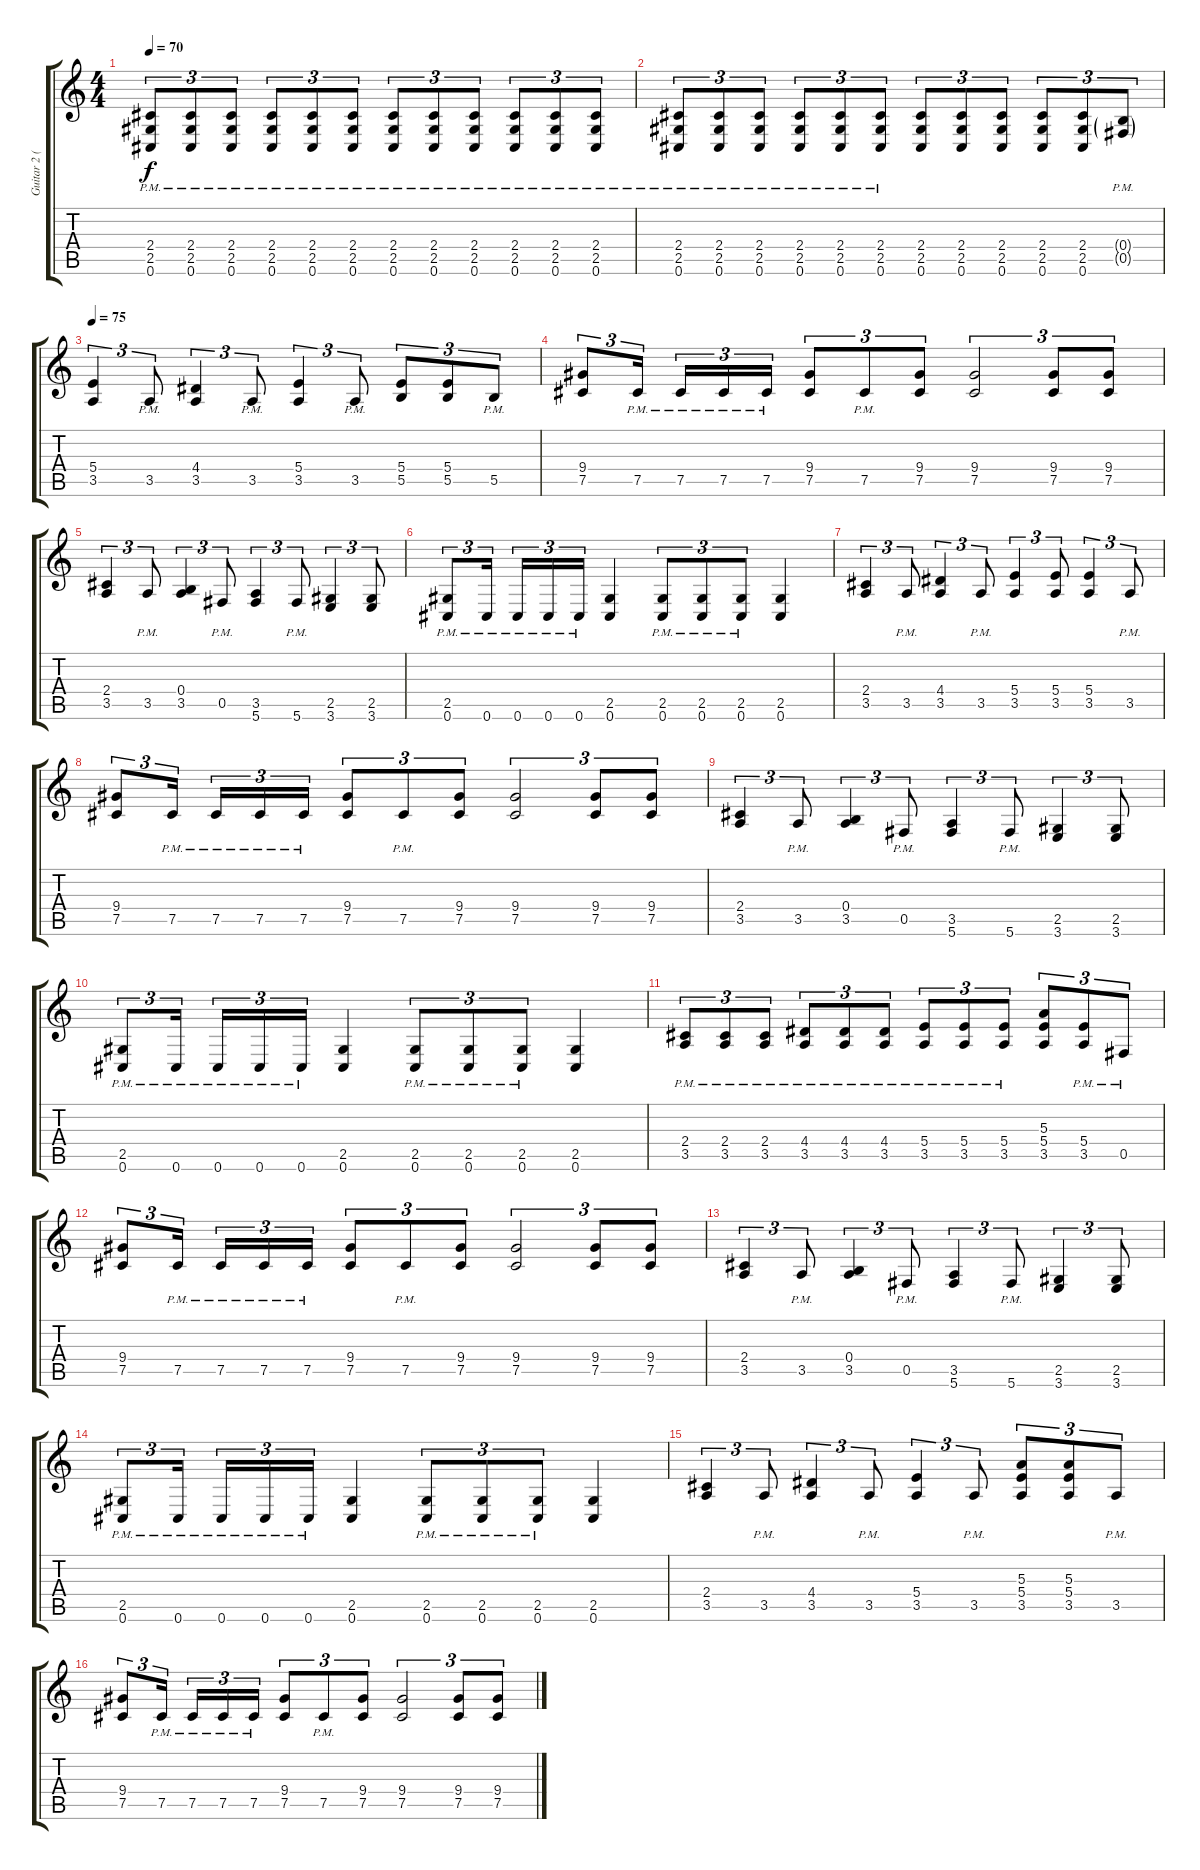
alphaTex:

\track ("Guitar 2 (Distortion)" "Guitar 2 (") {instrument distortionguitar}
\staff {score tabs}
\tuning (Db4 Ab3 E3 B2 Gb2 Db2) {hide}
\ts (4 4)
\tempo 70
\clef g2
\ks c
(2.4{pm} 2.5{pm} 0.6{pm}).8{tu (3 2) dy f} (2.4{pm} 2.5{pm} 0.6{pm}).8{tu (3 2)} (2.4{pm} 2.5{pm} 0.6{pm}).8{tu (3 2)} (2.4{pm} 2.5{pm} 0.6{pm}).8{tu (3 2)} (2.4{pm} 2.5{pm} 0.6{pm}).8{tu (3 2)} (2.4{pm} 2.5{pm} 0.6{pm}).8{tu (3 2)} (2.4{pm} 2.5{pm} 0.6{pm}).8{tu (3 2)} (2.4{pm} 2.5{pm} 0.6{pm}).8{tu (3 2)} (2.4{pm} 2.5{pm} 0.6{pm}).8{tu (3 2)} (2.4{pm} 2.5{pm} 0.6{pm}).8{tu (3 2)} (2.4{pm} 2.5{pm} 0.6{pm}).8{tu (3 2)} (2.4{pm} 2.5{pm} 0.6{pm}).8{tu (3 2)} |
(2.4{pm} 2.5{pm} 0.6{pm}).8{tu (3 2)} (2.4{pm} 2.5{pm} 0.6{pm}).8{tu (3 2)} (2.4{pm} 2.5{pm} 0.6{pm}).8{tu (3 2)} (2.4{pm} 2.5{pm} 0.6{pm}).8{tu (3 2)} (2.4{pm} 2.5{pm} 0.6{pm}).8{tu (3 2)} (2.4{pm} 2.5{pm} 0.6{pm}).8{tu (3 2)} (2.4 2.5 0.6).8{tu (3 2)} (2.4 2.5 0.6).8{tu (3 2)} (2.4 2.5 0.6).8{tu (3 2)} (2.4 2.5 0.6).8{tu (3 2)} (2.4 2.5 0.6).8{tu (3 2)} (0.4{g pm} 0.5{g pm}).8{tu (3 2)} |
\tempo 75
(5.4 3.5).4{tu (3 2)} 3.5{pm}.8{tu (3 2)} (4.4 3.5).4{tu (3 2)} 3.5{pm}.8{tu (3 2)} (5.4 3.5).4{tu (3 2)} 3.5{pm}.8{tu (3 2)} (5.4 5.5).8{tu (3 2)} (5.4 5.5).8{tu (3 2)} 5.5{pm}.8{tu (3 2)} |
(9.4 7.5).8{tu (3 2)} 7.5{pm}.16{tu (3 2)} 7.5{pm}.16{tu (3 2)} 7.5{pm}.16{tu (3 2)} 7.5{pm}.16{tu (3 2)} (9.4 7.5).8{tu (3 2)} 7.5{pm}.8{tu (3 2)} (9.4 7.5).8{tu (3 2)} (9.4 7.5).2{tu (3 2)} (9.4 7.5).8{tu (3 2)} (9.4 7.5).8{tu (3 2)} |
(2.4 3.5).4{tu (3 2)} 3.5{pm}.8{tu (3 2)} (0.4 3.5).4{tu (3 2)} 0.5{pm}.8{tu (3 2)} (3.5 5.6).4{tu (3 2)} 5.6{pm}.8{tu (3 2)} (2.5 3.6).4{tu (3 2)} (2.5 3.6).8{tu (3 2)} |
(2.5{pm} 0.6{pm}).8{tu (3 2)} 0.6{pm}.16{tu (3 2)} 0.6{pm}.16{tu (3 2)} 0.6{pm}.16{tu (3 2)} 0.6{pm}.16{tu (3 2)} (2.5 0.6).4 (2.5{pm} 0.6{pm}).8{tu (3 2)} (2.5{pm} 0.6{pm}).8{tu (3 2)} (2.5{pm} 0.6{pm}).8{tu (3 2)} (2.5 0.6).4 |
(2.4 3.5).4{tu (3 2)} 3.5{pm}.8{tu (3 2)} (4.4 3.5).4{tu (3 2)} 3.5{pm}.8{tu (3 2)} (5.4 3.5).4{tu (3 2)} (5.4 3.5).8{tu (3 2)} (5.4 3.5).4{tu (3 2)} 3.5{pm}.8{tu (3 2)} |
(9.4 7.5).8{tu (3 2)} 7.5{pm}.16{tu (3 2)} 7.5{pm}.16{tu (3 2)} 7.5{pm}.16{tu (3 2)} 7.5{pm}.16{tu (3 2)} (9.4 7.5).8{tu (3 2)} 7.5{pm}.8{tu (3 2)} (9.4 7.5).8{tu (3 2)} (9.4 7.5).2{tu (3 2)} (9.4 7.5).8{tu (3 2)} (9.4 7.5).8{tu (3 2)} |
(2.4 3.5).4{tu (3 2)} 3.5{pm}.8{tu (3 2)} (0.4 3.5).4{tu (3 2)} 0.5{pm}.8{tu (3 2)} (3.5 5.6).4{tu (3 2)} 5.6{pm}.8{tu (3 2)} (2.5 3.6).4{tu (3 2)} (2.5 3.6).8{tu (3 2)} |
(2.5{pm} 0.6{pm}).8{tu (3 2)} 0.6{pm}.16{tu (3 2)} 0.6{pm}.16{tu (3 2)} 0.6{pm}.16{tu (3 2)} 0.6{pm}.16{tu (3 2)} (2.5 0.6).4 (2.5{pm} 0.6{pm}).8{tu (3 2)} (2.5{pm} 0.6{pm}).8{tu (3 2)} (2.5{pm} 0.6{pm}).8{tu (3 2)} (2.5 0.6).4 |
(2.4{pm} 3.5{pm}).8{tu (3 2)} (2.4{pm} 3.5{pm}).8{tu (3 2)} (2.4{pm} 3.5{pm}).8{tu (3 2)} (4.4{pm} 3.5{pm}).8{tu (3 2)} (4.4{pm} 3.5{pm}).8{tu (3 2)} (4.4{pm} 3.5{pm}).8{tu (3 2)} (5.4{pm} 3.5{pm}).8{tu (3 2)} (5.4{pm} 3.5{pm}).8{tu (3 2)} (5.4{pm} 3.5{pm}).8{tu (3 2)} (5.3 5.4 3.5).8{tu (3 2)} (5.4{pm} 3.5{pm}).8{tu (3 2)} 0.5{pm}.8{tu (3 2)} |
(9.4 7.5).8{tu (3 2)} 7.5{pm}.16{tu (3 2)} 7.5{pm}.16{tu (3 2)} 7.5{pm}.16{tu (3 2)} 7.5{pm}.16{tu (3 2)} (9.4 7.5).8{tu (3 2)} 7.5{pm}.8{tu (3 2)} (9.4 7.5).8{tu (3 2)} (9.4 7.5).2{tu (3 2)} (9.4 7.5).8{tu (3 2)} (9.4 7.5).8{tu (3 2)} |
(2.4 3.5).4{tu (3 2)} 3.5{pm}.8{tu (3 2)} (0.4 3.5).4{tu (3 2)} 0.5{pm}.8{tu (3 2)} (3.5 5.6).4{tu (3 2)} 5.6{pm}.8{tu (3 2)} (2.5 3.6).4{tu (3 2)} (2.5 3.6).8{tu (3 2)} |
(2.5{pm} 0.6{pm}).8{tu (3 2)} 0.6{pm}.16{tu (3 2)} 0.6{pm}.16{tu (3 2)} 0.6{pm}.16{tu (3 2)} 0.6{pm}.16{tu (3 2)} (2.5 0.6).4 (2.5{pm} 0.6{pm}).8{tu (3 2)} (2.5{pm} 0.6{pm}).8{tu (3 2)} (2.5{pm} 0.6{pm}).8{tu (3 2)} (2.5 0.6).4 |
(2.4 3.5).4{tu (3 2)} 3.5{pm}.8{tu (3 2)} (4.4 3.5).4{tu (3 2)} 3.5{pm}.8{tu (3 2)} (5.4 3.5).4{tu (3 2)} 3.5{pm}.8{tu (3 2)} (5.3 5.4 3.5).8{tu (3 2)} (5.3 5.4 3.5).8{tu (3 2)} 3.5{pm}.8{tu (3 2)} |
(9.4 7.5).8{tu (3 2)} 7.5{pm}.16{tu (3 2)} 7.5{pm}.16{tu (3 2)} 7.5{pm}.16{tu (3 2)} 7.5{pm}.16{tu (3 2)} (9.4 7.5).8{tu (3 2)} 7.5{pm}.8{tu (3 2)} (9.4 7.5).8{tu (3 2)} (9.4 7.5).2{tu (3 2)} (9.4 7.5).8{tu (3 2)} (9.4 7.5).8{tu (3 2)}
